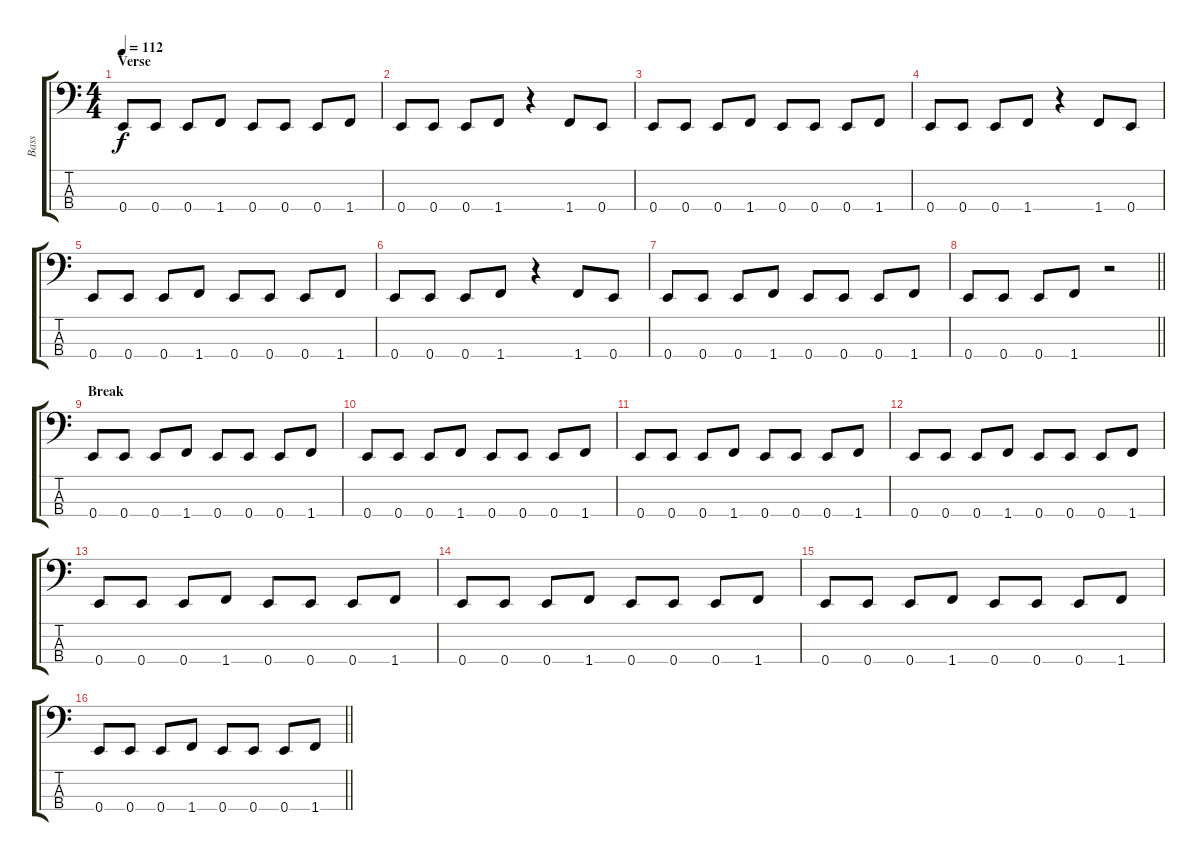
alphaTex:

\track ("Bass" "Bass") {instrument electricbassfinger}
\staff {score tabs}
\tuning (G2 D2 A1 E1) {hide}
\ts (4 4)
\section ("" "Verse")
\tempo 112
\clef f4
\ks c
0.4.8{dy f} 0.4.8 0.4.8 1.4.8 0.4.8 0.4.8 0.4.8 1.4.8 |
0.4.8 0.4.8 0.4.8 1.4.8 r.4 1.4.8 0.4.8 |
0.4.8 0.4.8 0.4.8 1.4.8 0.4.8 0.4.8 0.4.8 1.4.8 |
0.4.8 0.4.8 0.4.8 1.4.8 r.4 1.4.8 0.4.8 |
0.4.8 0.4.8 0.4.8 1.4.8 0.4.8 0.4.8 0.4.8 1.4.8 |
0.4.8 0.4.8 0.4.8 1.4.8 r.4 1.4.8 0.4.8 |
0.4.8 0.4.8 0.4.8 1.4.8 0.4.8 0.4.8 0.4.8 1.4.8 |
\barLineRight lightlight
0.4.8 0.4.8 0.4.8 1.4.8 r.2 |
\section ("" "Break")
0.4.8 0.4.8 0.4.8 1.4.8 0.4.8 0.4.8 0.4.8 1.4.8 |
0.4.8 0.4.8 0.4.8 1.4.8 0.4.8 0.4.8 0.4.8 1.4.8 |
0.4.8 0.4.8 0.4.8 1.4.8 0.4.8 0.4.8 0.4.8 1.4.8 |
0.4.8 0.4.8 0.4.8 1.4.8 0.4.8 0.4.8 0.4.8 1.4.8 |
0.4.8 0.4.8 0.4.8 1.4.8 0.4.8 0.4.8 0.4.8 1.4.8 |
0.4.8 0.4.8 0.4.8 1.4.8 0.4.8 0.4.8 0.4.8 1.4.8 |
0.4.8 0.4.8 0.4.8 1.4.8 0.4.8 0.4.8 0.4.8 1.4.8 |
\barLineRight lightlight
0.4.8 0.4.8 0.4.8 1.4.8 0.4.8 0.4.8 0.4.8 1.4.8
